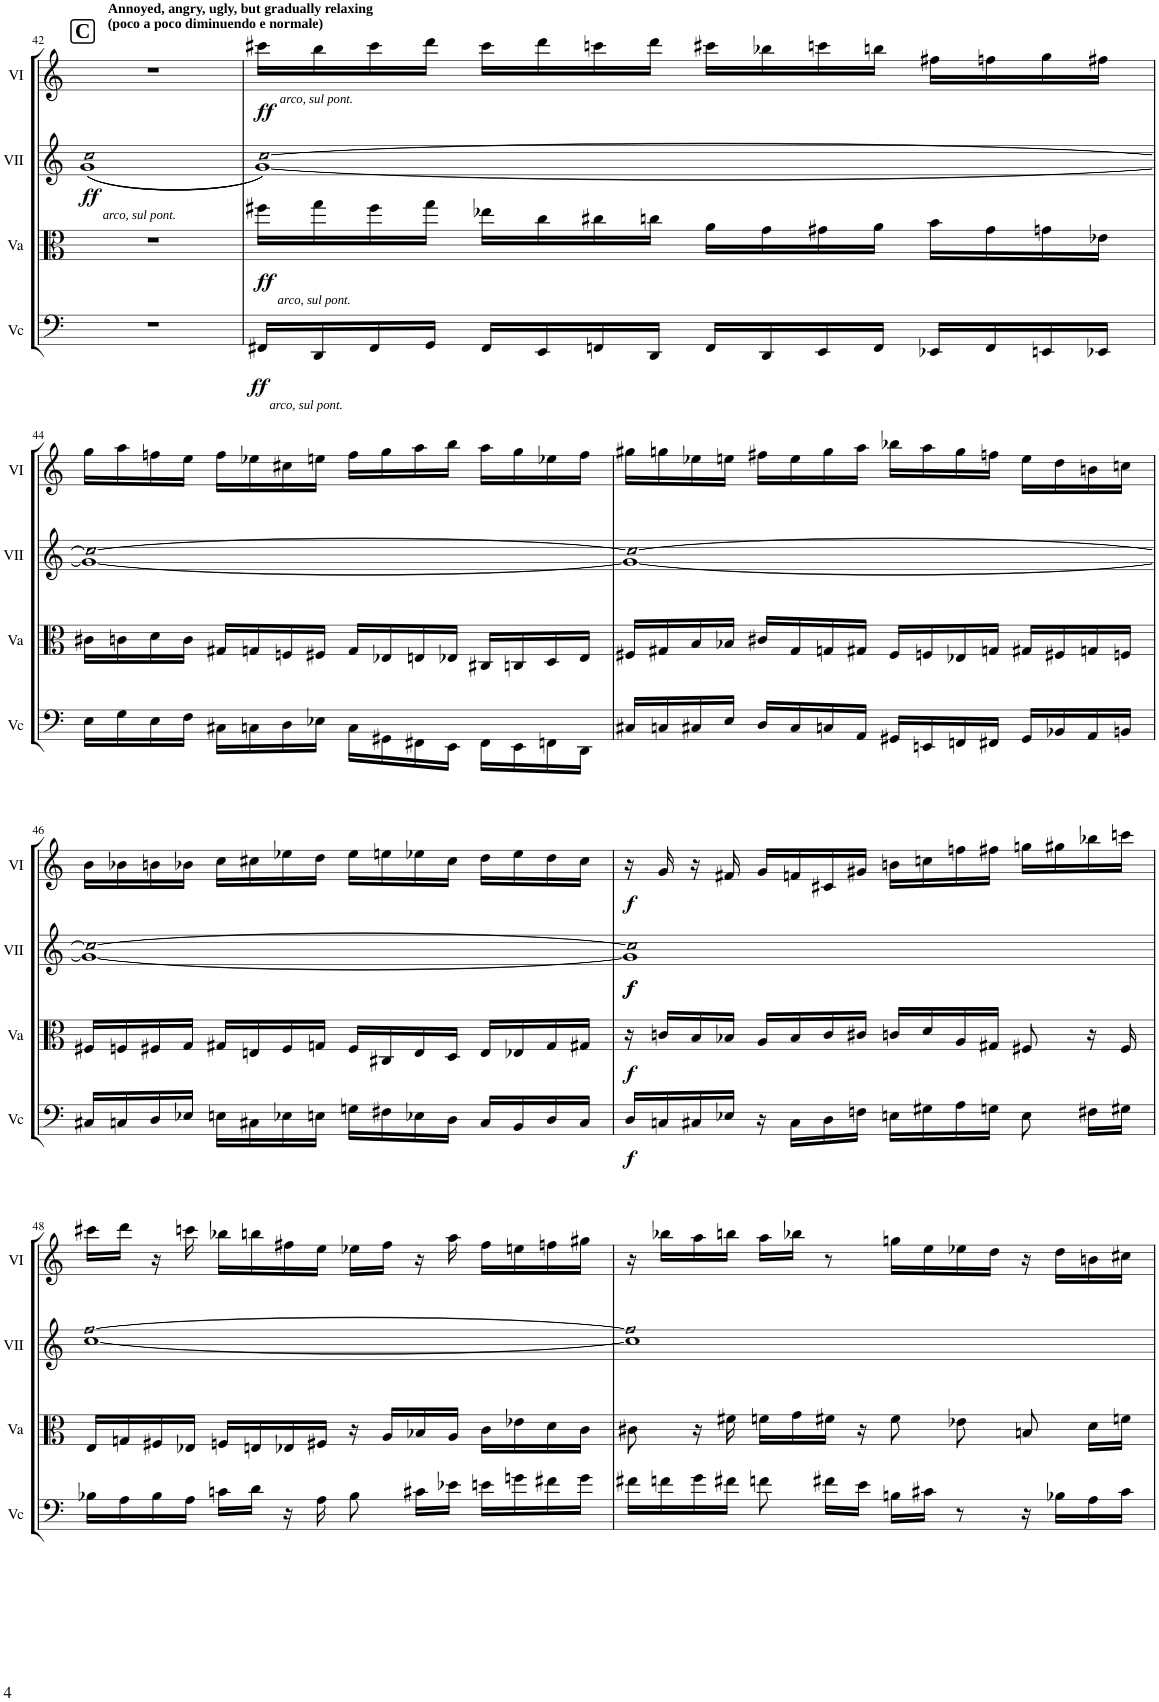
**kern	**dynam	**kern	**dynam	**kern	**dynam	**kern	**dynam
*part4	*part4	*part3	*part3	*part2	*part2	*part1	*part1
*staff4	*staff4	*staff3	*staff3	*staff2	*staff2	*staff1	*staff1
*I"Vc	*	*I"Va	*	*I"VII	*	*I"VI	*
*I'Vc	*	*I'Va	*	*I'VII	*	*I'VI	*
!!LO:PB:g=z
*clefF4	*	*clefC3	*	*clefG2	*	*clefG2	*
*k[]	*	*k[]	*	*k[]	*	*k[]	*
*M4/4	*	*M4/4	*	*M4/4	*	*M4/4	*
!!LO:REH:place=s1:a:B:cj:fs=14.284:t=C
=42	=42	=42	=42	=42	=42	=42	=42
!	!	!	!	!	!	!LO:TX:a:B:t=Annoyed, angry, ugly, but gradually relaxing	!
!	!	!	!	!	!	!LO:TX:a:t=(poco a poco diminuendo e normale)	!
!	!	!	!	!LO:TX:b:i:t=arco, sul pont.	!	!	!
!	!	!	!	!LO:N:n=2:head=open	!LO:DY:b	!	!
1r	.	1r	.	((1g 1cc	ff	1r	.
=43	=43	=43	=43	=43	=43	=43	=43
!	!	!	!	!	!	!LO:TX:b:i:t=arco, sul pont.	!
!	!	!LO:TX:b:i:t=arco, sul pont.	!	!	!	!	!
!LO:TX:b:i:t=arco, sul pont.	!	!	!	!	!	!	!
!	!LO:DY:b	!	!LO:DY:b	!LO:N:n=2:head=open	!	!	!LO:DY:b
16FF#X/LL	ff	16ff#X\LL	ff	[1g [1cc))	.	16ccc#X\LL	ff
16DD/	.	16gg\	.	.	.	16bb\	.
16FF#/	.	16ff#\	.	.	.	16ccc#\	.
16GG/JJ	.	16gg\JJ	.	.	.	16ddd\JJ	.
16FF#/LL	.	16ee-X\LL	.	.	.	16ccc#\LL	.
16EE/	.	16cc\	.	.	.	16ddd\	.
16FFn/	.	16cc#X\	.	.	.	16cccn\	.
16DD/JJ	.	16ccn\JJ	.	.	.	16ddd\JJ	.
16FF/LL	.	16a\LL	.	.	.	16ccc#X\LL	.
16DD/	.	16g\	.	.	.	16bb-X\	.
16EE/	.	16g#X\	.	.	.	16cccn\	.
16FF/JJ	.	16a\JJ	.	.	.	16bbn\JJ	.
16EE-X/LL	.	16b\LL	.	.	.	16ff#X\LL	.
16FF/	.	16g#\	.	.	.	16ffn\	.
16EEn/	.	16gn\	.	.	.	16gg\	.
16EE-X/JJ	.	16e-X\JJ	.	.	.	16ff#X\JJ	.
!!LO:LB:g=z
=44	=44	=44	=44	=44	=44	=44	=44
!	!	!	!	!LO:N:n=2:head=open	!	!	!
16E\LL	.	16c#X\LL	.	1g_ 1cc_	.	16gg\LL	.
16G\	.	16cn\	.	.	.	16aa\	.
16E\	.	16d\	.	.	.	16ffn\	.
16F\JJ	.	16c\JJ	.	.	.	16ee\JJ	.
16C#X\LL	.	16G#X/LL	.	.	.	16ff\LL	.
16Cn\	.	16Gn/	.	.	.	16ee-X\	.
16D\	.	16Fn/	.	.	.	16cc#X\	.
16E-X\JJ	.	16F#X/JJ	.	.	.	16een\JJ	.
16C\LL	.	16G/LL	.	.	.	16ff\LL	.
16GG#X\	.	16E-X/	.	.	.	16gg\	.
16FF#X\	.	16En/	.	.	.	16aa\	.
16EE\JJ	.	16E-X/JJ	.	.	.	16bb\JJ	.
16FF#\LL	.	16C#X/LL	.	.	.	16aa\LL	.
16EE\	.	16Cn/	.	.	.	16gg\	.
16FFn\	.	16D/	.	.	.	16ee-X\	.
16DD\JJ	.	16E-/JJ	.	.	.	16ff\JJ	.
=45	=45	=45	=45	=45	=45	=45	=45
!	!	!	!	!LO:N:n=2:head=open	!	!	!
16C#X/LL	.	16F#X/LL	.	1g_ 1cc_	.	16gg#X\LL	.
16Cn/	.	16G#X/	.	.	.	16ggn\	.
16C#X/	.	16B/	.	.	.	16ee-X\	.
16E/JJ	.	16B-X/JJ	.	.	.	16een\JJ	.
16D/LL	.	16c#X/LL	.	.	.	16ff#X\LL	.
16C#/	.	16G#/	.	.	.	16ee\	.
16Cn/	.	16Gn/	.	.	.	16gg\	.
16AA/JJ	.	16G#X/JJ	.	.	.	16aa\JJ	.
16GG#X/LL	.	16F#/LL	.	.	.	16bb-X\LL	.
16EEn/	.	16Fn/	.	.	.	16aa\	.
16FFn/	.	16E-X/	.	.	.	16gg\	.
16FF#X/JJ	.	16Gn/JJ	.	.	.	16ffn\JJ	.
16GG#/LL	.	16G#X/LL	.	.	.	16ee\LL	.
16BB-X/	.	16F#X/	.	.	.	16dd\	.
16AA/	.	16Gn/	.	.	.	16bn\	.
16BBn/JJ	.	16Fn/JJ	.	.	.	16ccn\JJ	.
!!LO:LB:g=z
=46	=46	=46	=46	=46	=46	=46	=46
!	!	!	!	!LO:N:n=2:head=open	!	!	!
16C#X/LL	.	16F#X/LL	.	1g_ 1cc_	.	16b\LL	.
16Cn/	.	16Fn/	.	.	.	16b-X\	.
16D/	.	16F#X/	.	.	.	16bn\	.
16E-X/JJ	.	16G/JJ	.	.	.	16b-X\JJ	.
16En\LL	.	16G#X/LL	.	.	.	16cc\LL	.
16C#X\	.	16En/	.	.	.	16cc#X\	.
16E-X\	.	16F#/	.	.	.	16ee-X\	.
16En\JJ	.	16Gn/JJ	.	.	.	16dd\JJ	.
16Gn\LL	.	16F#/LL	.	.	.	16ee-\LL	.
16F#X\	.	16C#X/	.	.	.	16een\	.
16E-X\	.	16E/	.	.	.	16ee-X\	.
16D\JJ	.	16D/JJ	.	.	.	16cc#\JJ	.
16C#/LL	.	16E/LL	.	.	.	16dd\LL	.
16BB/	.	16E-X/	.	.	.	16ee-\	.
16D/	.	16G/	.	.	.	16dd\	.
16C#/JJ	.	16G#X/JJ	.	.	.	16cc#\JJ	.
=47	=47	=47	=47	=47	=47	=47	=47
!	!LO:DY:b	!	!LO:DY:b	!LO:N:n=2:head=open	!LO:DY:b	!	!
!	!	!	!	!	!LO:DY:n=1:b	!	!LO:DY:b
16D/LL	f	16r	f	1g] 1cc]	f f	16r	f
16Cn/	.	16cn/LL	.	.	.	16g/	.
16C#X/	.	16B/	.	.	.	16r	.
16E-X/JJ	.	16B-X/JJ	.	.	.	16f#X/	.
16r	.	16A/LL	.	.	.	16g/LL	.
16C#\LL	.	16B-/	.	.	.	16fn/	.
16D\	.	16c/	.	.	.	16c#X/	.
16Fn\JJ	.	16c#X/JJ	.	.	.	16g#X/JJ	.
16En\LL	.	16cn/LL	.	.	.	16bn\LL	.
16G#X\	.	16d/	.	.	.	16ccn\	.
16A\	.	16A/	.	.	.	16ffn\	.
16Gn\JJ	.	16G#X/JJ	.	.	.	16ff#X\JJ	.
8E\	.	8F#X/	.	.	.	16ggn\LL	.
.	.	.	.	.	.	16gg#X\	.
16F#X\LL	.	16r	.	.	.	16bb-X\	.
16G#X\JJ	.	16F#/	.	.	.	16cccn\JJ	.
!!LO:LB:g=z
=48	=48	=48	=48	=48	=48	=48	=48
!	!	!	!	!LO:N:n=2:head=open	!	!	!
16B-X\LL	.	16E/LL	.	[1cc [1ff	.	16ccc#X\LL	.
16A\	.	16Gn/	.	.	.	16ddd\JJ	.
16B-\	.	16F#X/	.	.	.	16r	.
16A\JJ	.	16E-X/JJ	.	.	.	16cccn\	.
16cn\LL	.	16Fn/LL	.	.	.	16bb-X\LL	.
16d\JJ	.	16En/	.	.	.	16bbn\	.
16r	.	16E-X/	.	.	.	16ff#X\	.
16A\	.	16F#X/JJ	.	.	.	16ee\JJ	.
8B-\	.	16r	.	.	.	16ee-X\LL	.
.	.	16A/LL	.	.	.	16ff#\JJ	.
16c#X\LL	.	16B-X/	.	.	.	16r	.
16e-X\JJ	.	16A/JJ	.	.	.	16aa\	.
16en\LL	.	16c\LL	.	.	.	16ff#\LL	.
16gn\	.	16e-X\	.	.	.	16een\	.
16f#X\	.	16d\	.	.	.	16ffn\	.
16g\JJ	.	16c\JJ	.	.	.	16gg#X\JJ	.
=49	=49	=49	=49	=49	=49	=49	=49
!	!	!	!	!LO:N:n=2:head=open	!	!	!
16f#X\LL	.	8c#X\	.	1cc] 1ff]	.	16r	.
16fn\	.	.	.	.	.	16bb-X\LL	.
16g\	.	16r	.	.	.	16aa\	.
16f#X\JJ	.	16f#X\	.	.	.	16bbn\JJ	.
8fn\	.	16fn\LL	.	.	.	16aa\LL	.
.	.	16g\	.	.	.	16bb-X\JJ	.
16f#X\LL	.	16f#X\JJ	.	.	.	8r	.
16e\JJ	.	16r	.	.	.	.	.
16Bn\LL	.	8f#\	.	.	.	16ggn\LL	.
16c#X\JJ	.	.	.	.	.	16ee\	.
8r	.	8e-X\	.	.	.	16ee-X\	.
.	.	.	.	.	.	16dd\JJ	.
16r	.	8Bn/	.	.	.	16r	.
16B-X\LL	.	.	.	.	.	16dd\LL	.
16A\	.	16d\LL	.	.	.	16bn\	.
16c#\JJ	.	16fn\JJ	.	.	.	16cc#X\JJ	.
=	=	=	=	=	=	=	=
*-	*-	*-	*-	*-	*-	*-	*-
